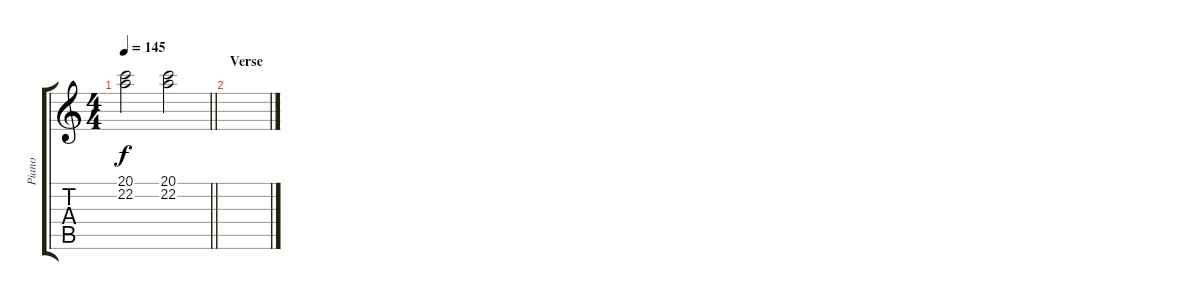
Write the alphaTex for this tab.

\track ("Piano" "Piano") {instrument brightacousticpiano}
\staff {score tabs}
\tuning (E4 B3 G3 D3 A2 E2) {hide}
\ts (4 4)
\tempo 145
\clef g2
\barLineRight lightlight
\ks c
(20.1 22.2).2{dy f} (20.1 22.2).2 |
\section ("" "Verse")
